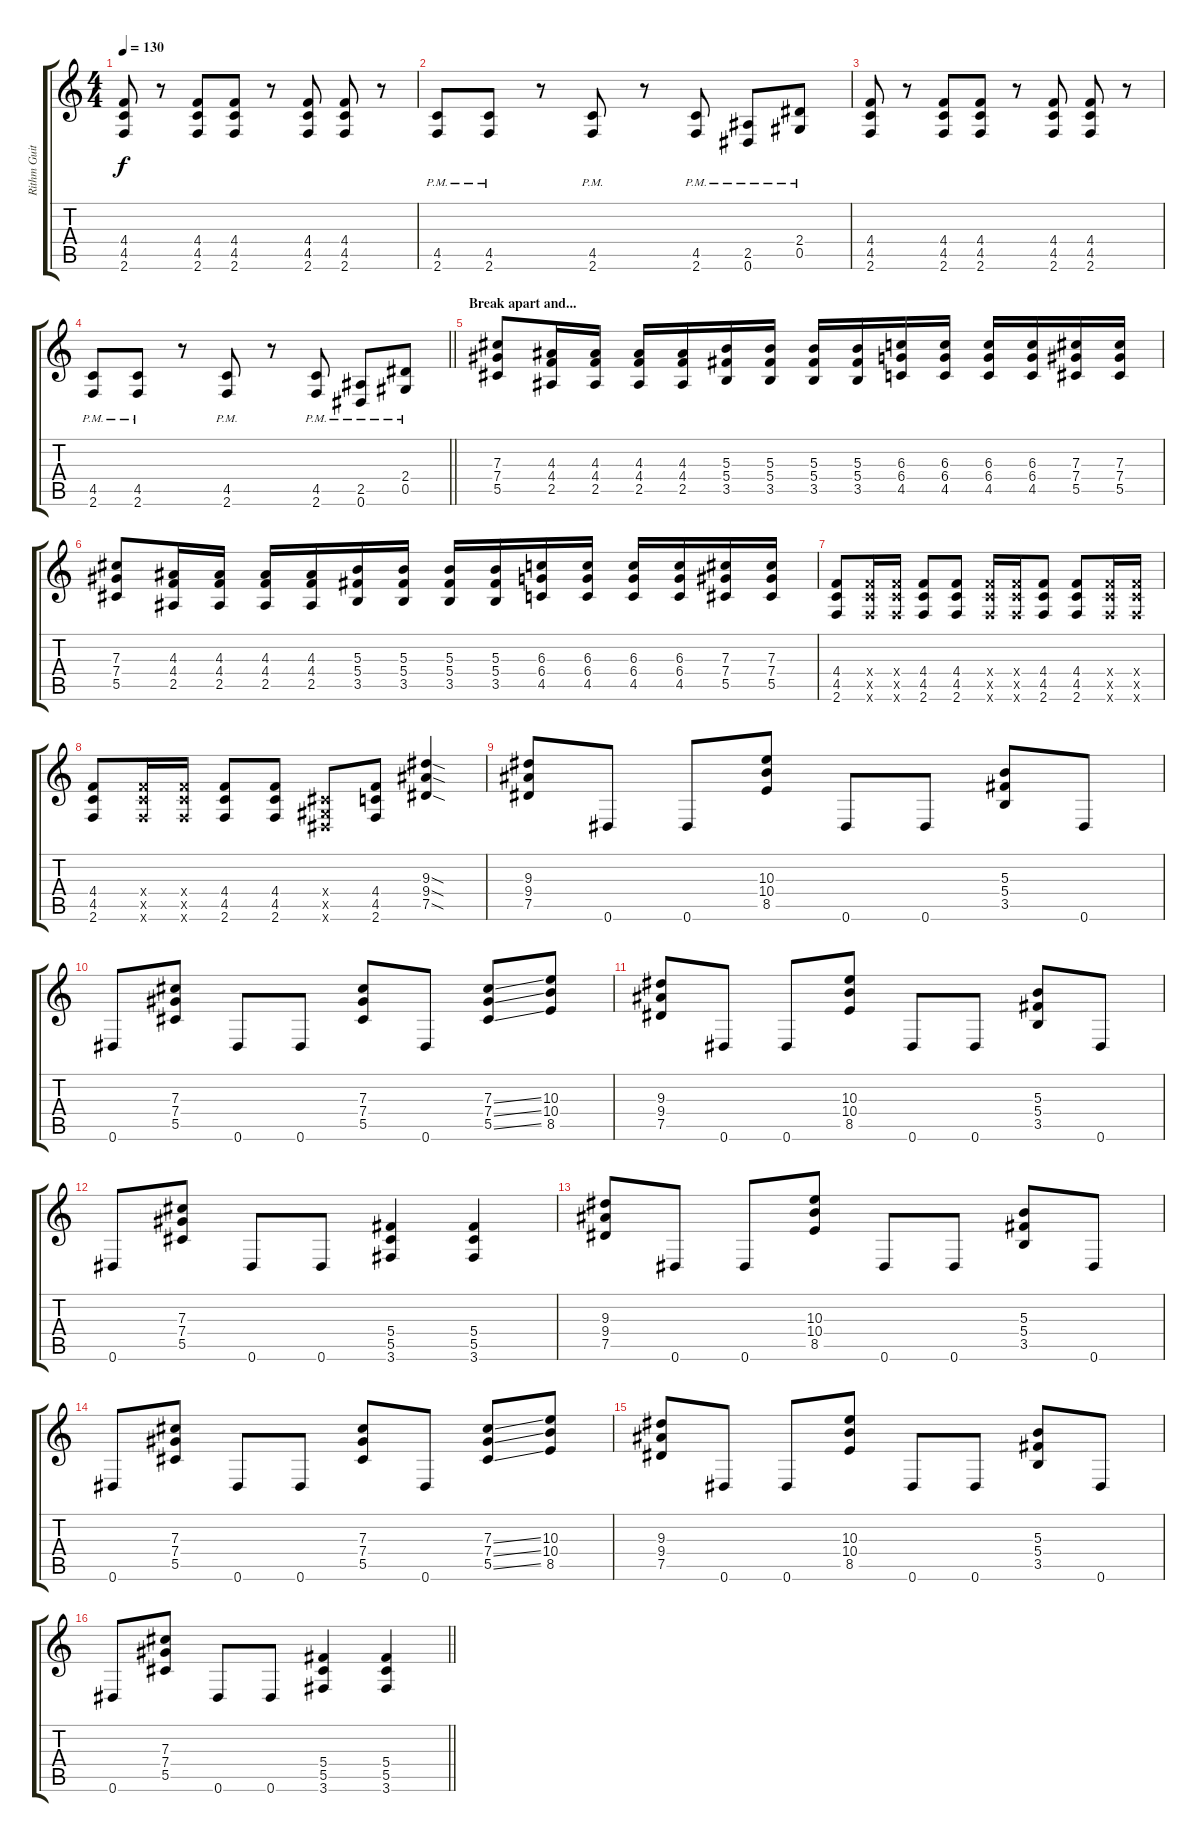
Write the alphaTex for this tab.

\track ("Rithm Guitar" "Rithm Guit") {instrument distortionguitar}
\staff {score tabs}
\tuning (Eb4 Bb3 Gb3 Db3 Ab2 Eb2) {hide}
\ts (4 4)
\tempo 130
\clef g2
\ks c
(4.4 4.5 2.6).8{dy f} r.8 (4.4 4.5 2.6).8 (4.4 4.5 2.6).8 r.8 (4.4 4.5 2.6).8 (4.4 4.5 2.6).8 r.8 |
(4.5{pm} 2.6{pm}).8 (4.5{pm} 2.6{pm}).8 r.8 (4.5{pm} 2.6{pm}).8 r.8 (4.5{pm} 2.6{pm}).8 (2.5{pm} 0.6{pm}).8 (2.4{pm} 0.5{pm}).8 |
(4.4 4.5 2.6).8 r.8 (4.4 4.5 2.6).8 (4.4 4.5 2.6).8 r.8 (4.4 4.5 2.6).8 (4.4 4.5 2.6).8 r.8 |
\barLineRight lightlight
(4.5{pm} 2.6{pm}).8 (4.5{pm} 2.6{pm}).8 r.8 (4.5{pm} 2.6{pm}).8 r.8 (4.5{pm} 2.6{pm}).8 (2.5{pm} 0.6{pm}).8 (2.4{pm} 0.5{pm}).8 |
\section ("" "Break apart and...")
(7.3 7.4 5.5).8{volume 13 balance 16} (4.3 4.4 2.5).16 (4.3 4.4 2.5).16 (4.3 4.4 2.5).16 (4.3 4.4 2.5).16 (5.3 5.4 3.5).16 (5.3 5.4 3.5).16 (5.3 5.4 3.5).16 (5.3 5.4 3.5).16 (6.3 6.4 4.5).16 (6.3 6.4 4.5).16 (6.3 6.4 4.5).16 (6.3 6.4 4.5).16 (7.3 7.4 5.5).16 (7.3 7.4 5.5).16 |
(7.3 7.4 5.5).8 (4.3 4.4 2.5).16 (4.3 4.4 2.5).16 (4.3 4.4 2.5).16 (4.3 4.4 2.5).16 (5.3 5.4 3.5).16 (5.3 5.4 3.5).16 (5.3 5.4 3.5).16 (5.3 5.4 3.5).16 (6.3 6.4 4.5).16 (6.3 6.4 4.5).16 (6.3 6.4 4.5).16 (6.3 6.4 4.5).16 (7.3 7.4 5.5).16 (7.3 7.4 5.5).16 |
(4.4 4.5 2.6).8 (4.4{x} 4.5{x} 2.6{x}).16 (4.4{x} 4.5{x} 2.6{x}).16 (4.4 4.5 2.6).8 (4.4 4.5 2.6).8 (4.4{x} 4.5{x} 2.6{x}).16 (4.4{x} 4.5{x} 2.6{x}).16 (4.4 4.5 2.6).8 (4.4 4.5 2.6).8 (4.4{x} 4.5{x} 2.6{x}).16 (4.4{x} 4.5{x} 2.6{x}).16 |
(4.4 4.5 2.6).8 (4.4{x} 4.5{x} 2.6{x}).16 (4.4{x} 4.5{x} 2.6{x}).16 (4.4 4.5 2.6).8 (4.4 4.5 2.6).8 (0.4{x} 0.5{x} 0.6{x}).8 (4.4 4.5 2.6).8 (9.3{sod} 9.4{sod} 7.5{sod}).4 |
(9.3 9.4 7.5).8 0.6.8 0.6.8 (10.3 10.4 8.5).8 0.6.8 0.6.8 (5.3 5.4 3.5).8 0.6.8 |
0.6.8 (7.3 7.4 5.5).8 0.6.8 0.6.8 (7.3 7.4 5.5).8 0.6.8 (7.3{ss} 7.4{ss} 5.5{ss}).8 (10.3 10.4 8.5).8 |
(9.3 9.4 7.5).8 0.6.8 0.6.8 (10.3 10.4 8.5).8 0.6.8 0.6.8 (5.3 5.4 3.5).8 0.6.8 |
0.6.8 (7.3 7.4 5.5).8 0.6.8 0.6.8 (5.4 5.5 3.6).4 (5.4 5.5 3.6).4 |
(9.3 9.4 7.5).8 0.6.8 0.6.8 (10.3 10.4 8.5).8 0.6.8 0.6.8 (5.3 5.4 3.5).8 0.6.8 |
0.6.8 (7.3 7.4 5.5).8 0.6.8 0.6.8 (7.3 7.4 5.5).8 0.6.8 (7.3{ss} 7.4{ss} 5.5{ss}).8 (10.3 10.4 8.5).8 |
(9.3 9.4 7.5).8 0.6.8 0.6.8 (10.3 10.4 8.5).8 0.6.8 0.6.8 (5.3 5.4 3.5).8 0.6.8 |
\barLineRight lightlight
0.6.8 (7.3 7.4 5.5).8 0.6.8 0.6.8 (5.4 5.5 3.6).4 (5.4 5.5 3.6).4
